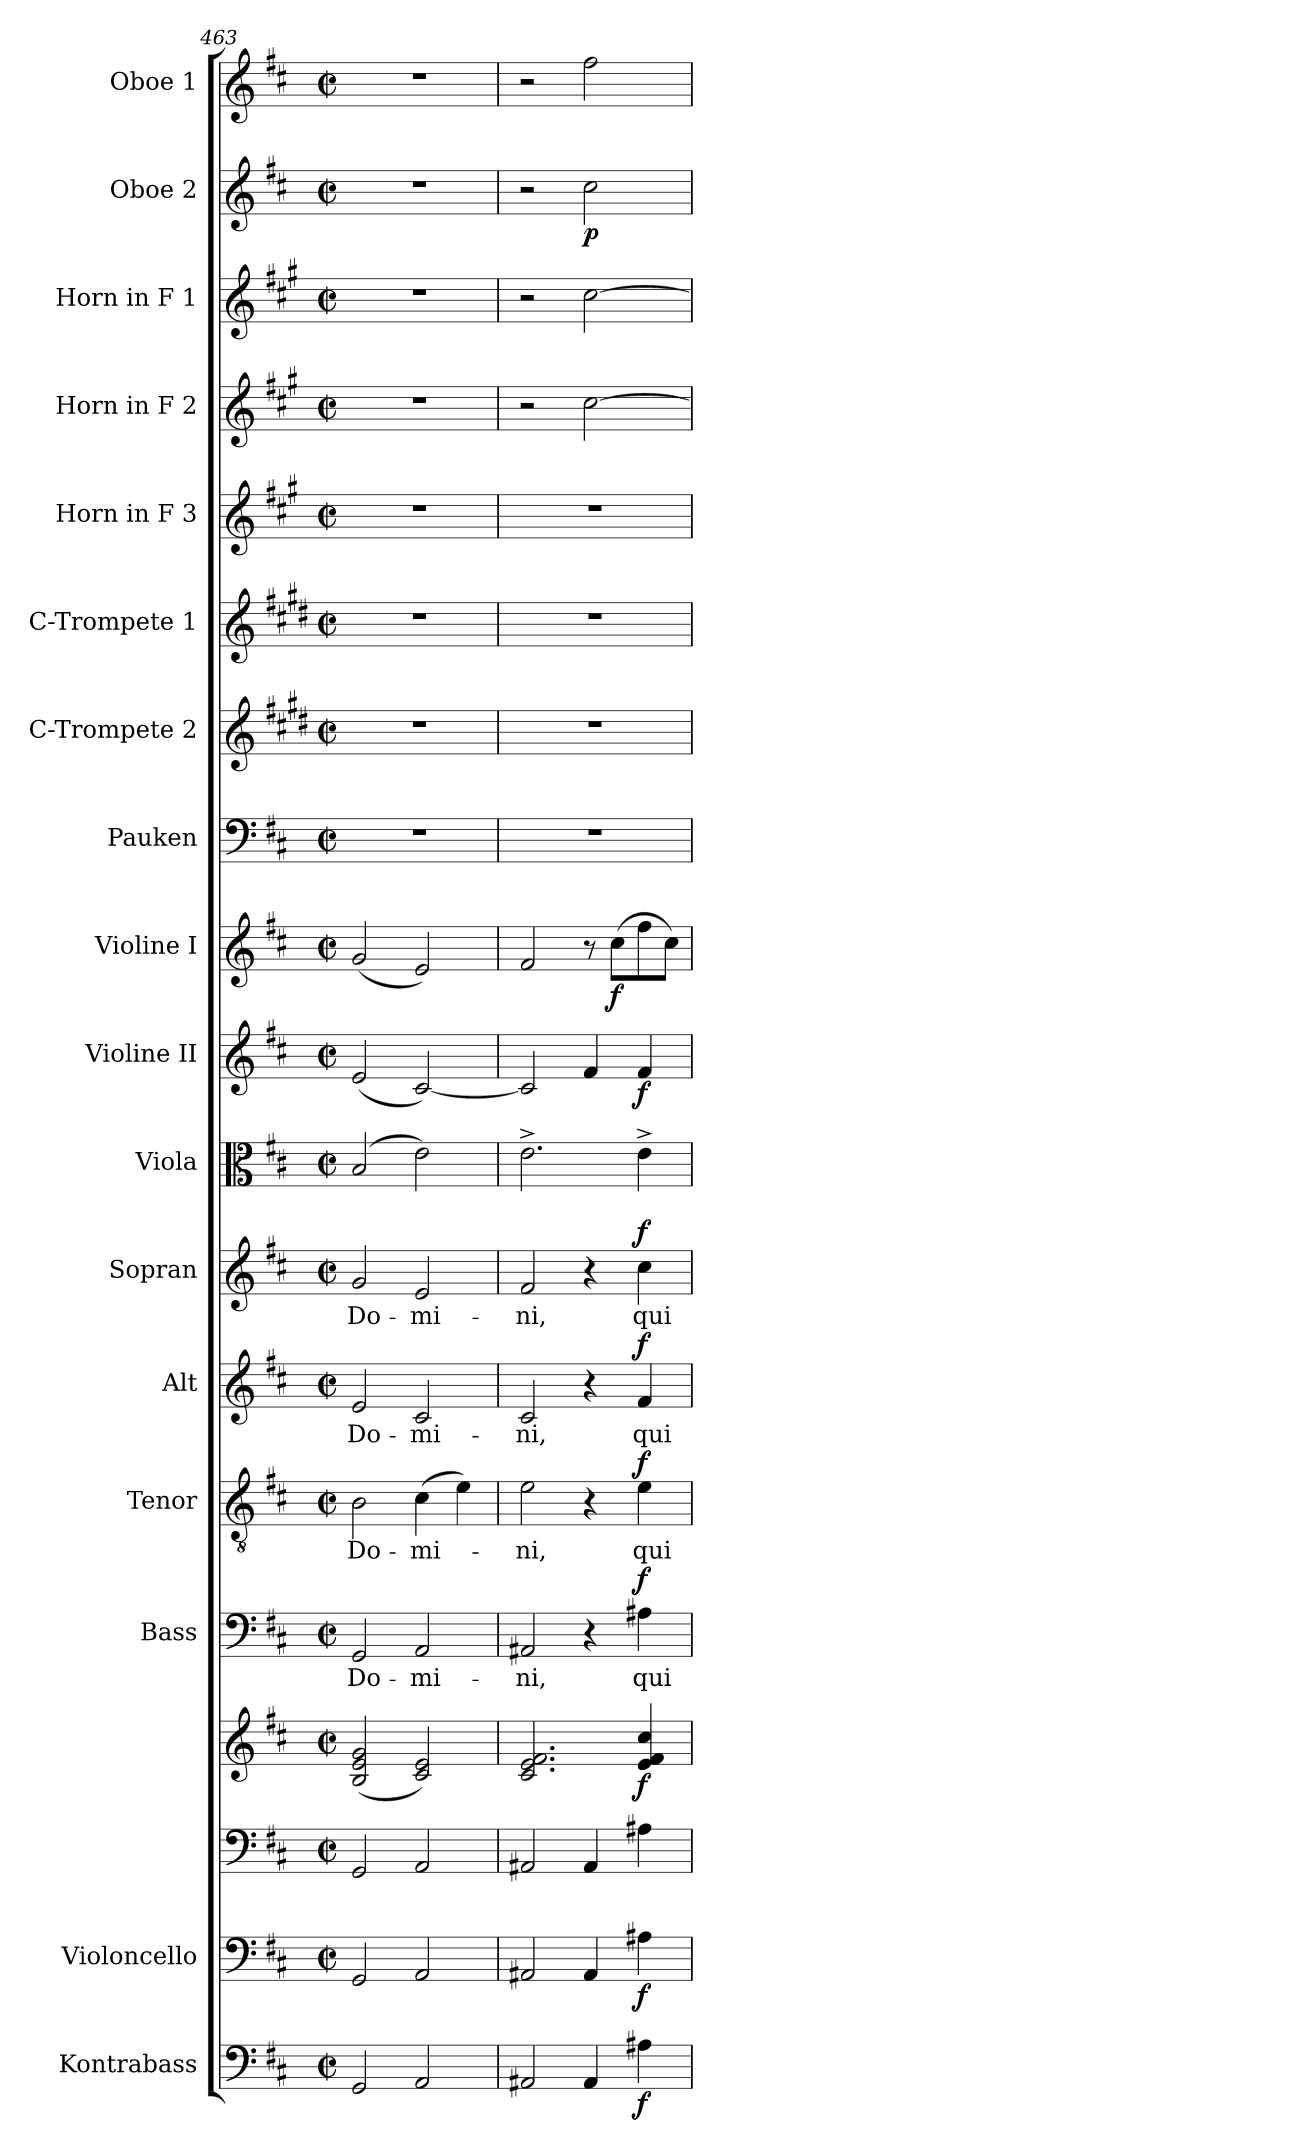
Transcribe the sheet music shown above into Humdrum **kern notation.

**kern	**dynam	**kern	**dynam	**kern	**kern	**dynam	**kern	**text	**dynam	**kern	**text	**dynam	**kern	**text	**dynam	**kern	**text	**dynam	**kern	**kern	**dynam	**kern	**dynam	**kern	**kern	**kern	**kern	**kern	**kern	**kern	**dynam	**kern
*part18	*part18	*part17	*part17	*part16	*part16	*part16	*part15	*part15	*part15	*part14	*part14	*part14	*part13	*part13	*part13	*part12	*part12	*part12	*part11	*part10	*part10	*part9	*part9	*part8	*part7	*part6	*part5	*part4	*part3	*part2	*part2	*part1
*staff19	*staff19	*staff18	*staff18	*staff17	*staff16	*staff16/17	*staff15	*staff15	*staff15	*staff14	*staff14	*staff14	*staff13	*staff13	*staff13	*staff12	*staff12	*staff12	*staff11	*staff10	*staff10	*staff9	*staff9	*staff8	*staff7	*staff6	*staff5	*staff4	*staff3	*staff2	*staff2	*staff1
*I"Kontrabass	*	*I"Violoncello	*	*	*	*	*I"Bass	*	*	*I"Tenor	*	*	*I"Alt	*	*	*I"Sopran	*	*	*I"Viola	*I"Violine II	*	*I"Violine I	*	*I"Pauken	*I"C-Trompete 2	*I"C-Trompete 1	*I"Horn in F 3	*I"Horn in F 2	*I"Horn in F 1	*I"Oboe 2	*	*I"Oboe 1
*I'Kb.	*	*I'Vc.	*	*	*	*	*I'B.	*	*	*I'T.	*	*	*I'A.	*	*	*I'S.	*	*	*I'Vla.	*I'Vl. II	*	*I'Vl. I	*	*I'Pk.	*I'C Trp. 2	*I'C Trp. 1	*	*	*	*I'Ob. 2	*	*I'Ob. 1
*clefF4	*	*clefF4	*	*clefF4	*clefG2	*	*clefF4	*	*	*clefGv2	*	*	*clefG2	*	*	*clefG2	*	*	*clefC3	*clefG2	*	*clefG2	*	*clefF4	*clefG2	*clefG2	*clefG2	*clefG2	*clefG2	*clefG2	*	*clefG2
*ITrd7c12	*	*	*	*	*	*	*	*	*	*	*	*	*	*	*	*	*	*	*	*	*	*	*	*	*ITrd1c2	*ITrd1c2	*ITrd4c7	*ITrd4c7	*ITrd4c7	*	*	*
*k[f#c#]	*	*k[f#c#]	*	*k[f#c#]	*k[f#c#]	*	*k[f#c#]	*	*	*k[f#c#]	*	*	*k[f#c#]	*	*	*k[f#c#]	*	*	*k[f#c#]	*k[f#c#]	*	*k[f#c#]	*	*k[f#c#]	*k[f#c#]	*k[f#c#]	*k[f#c#]	*k[f#c#]	*k[f#c#]	*k[f#c#]	*	*k[f#c#]
*D:	*	*D:	*	*D:	*D:	*	*D:	*	*	*D:	*	*	*D:	*	*	*D:	*	*	*D:	*D:	*	*D:	*	*D:	*D:	*D:	*D:	*D:	*D:	*D:	*	*D:
*M2/2	*	*M2/2	*	*M2/2	*M2/2	*	*M2/2	*	*	*M2/2	*	*	*M2/2	*	*	*M2/2	*	*	*M2/2	*M2/2	*	*M2/2	*	*M2/2	*M2/2	*M2/2	*M2/2	*M2/2	*M2/2	*M2/2	*	*M2/2
*met(c|)	*	*met(c|)	*	*met(c|)	*met(c|)	*	*met(c|)	*	*	*met(c|)	*	*	*met(c|)	*	*	*met(c|)	*	*	*met(c|)	*met(c|)	*	*met(c|)	*	*met(c|)	*met(c|)	*met(c|)	*met(c|)	*met(c|)	*met(c|)	*met(c|)	*	*met(c|)
=463	=463	=463	=463	=463	=463	=463	=463	=463	=463	=463	=463	=463	=463	=463	=463	=463	=463	=463	=463	=463	=463	=463	=463	=463	=463	=463	=463	=463	=463	=463	=463	=463
!	!	!	!	!	!	!	!	!LO:LY:b	!	!	!LO:LY:b	!	!	!LO:LY:b	!	!	!LO:LY:b	!	!	!	!	!	!	!	!	!	!	!	!	!	!	!
2GGG/	.	2GG/	.	2GG/	(<2B/ 2e/ 2g/	.	2GG/	Do-	.	2B\	Do-	.	2e/	Do-	.	2g/	Do-	.	(2B/	(<2e/	.	(<2g/	.	1r	1r	1r	1r	1r	1r	1r	.	1r
!	!	!	!	!	!	!	!	!LO:LY:b	!	!	!LO:LY:b	!	!	!LO:LY:b	!	!	!LO:LY:b	!	!	!	!	!	!	!	!	!	!	!	!	!	!	!
2AAA/	.	2AA/	.	2AA/	2c#/ 2e/)	.	2AA/	-mi-	.	(>4c#\	-mi-	.	2c#/	-mi-	.	2e/	-mi-	.	2e\)	[2c#/)	.	2e/)	.	.	.	.	.	.	.	.	.	.
.	.	.	.	.	.	.	.	.	.	4e\)	.	.	.	.	.	.	.	.	.	.	.	.	.	.	.	.	.	.	.	.	.	.
=464	=464	=464	=464	=464	=464	=464	=464	=464	=464	=464	=464	=464	=464	=464	=464	=464	=464	=464	=464	=464	=464	=464	=464	=464	=464	=464	=464	=464	=464	=464	=464	=464
!	!	!	!	!	!	!	!	!LO:LY:b	!	!	!LO:LY:b	!	!	!LO:LY:b	!	!	!LO:LY:b	!	!	!	!	!	!	!	!	!	!	!	!	!	!	!
2AAA#X/	.	2AA#X/	.	2AA#X/	2.c#/ 2.e/ 2.f#/	.	2AA#X/	-ni,	.	2e\	-ni,	.	2c#/	-ni,	.	2f#/	-ni,	.	2.e^>\	2c#/]	.	2f#/	.	1r	1r	1r	1r	2r	2r	2r	.	2r
!	!	!	!	!	!	!	!	!	!	!	!	!	!	!	!	!	!	!	!	!	!	!	!	!	!	!	!	!	!	!	!LO:DY:b	!
4AAA#/	.	4AA#/	.	4AA#/	.	.	4r	.	.	4r	.	.	4r	.	.	4r	.	.	.	4f#/	.	8r	.	.	.	.	.	[2f#\	[2f#\	2cc#\	p	2ff#\
!	!	!	!	!	!	!	!	!	!	!	!	!	!	!	!	!	!	!	!	!	!	!	!LO:DY:b	!	!	!	!	!	!	!	!	!
.	.	.	.	.	.	.	.	.	.	.	.	.	.	.	.	.	.	.	.	.	.	(>8cc#\L	f	.	.	.	.	.	.	.	.	.
!	!LO:DY:b	!	!LO:DY:b	!	!	!LO:DY:b	!	!LO:LY:b	!LO:DY:a	!	!LO:LY:b	!LO:DY:a	!	!LO:LY:b	!LO:DY:a	!	!LO:LY:b	!LO:DY:a	!	!	!LO:DY:b	!	!	!	!	!	!	!	!	!	!	!
4AA#X\	f	4A#X\	f	4A#X\	4e/ 4f#/ 4cc#/	f	4A#X\	qui	f	4e\	qui	f	4f#/	qui	f	4cc#\	qui	f	4e^>\	4f#/	f	8ff#\	.	.	.	.	.	.	.	.	.	.
.	.	.	.	.	.	.	.	.	.	.	.	.	.	.	.	.	.	.	.	.	.	8cc#\J)	.	.	.	.	.	.	.	.	.	.
=	=	=	=	=	=	=	=	=	=	=	=	=	=	=	=	=	=	=	=	=	=	=	=	=	=	=	=	=	=	=	=	=
*-	*-	*-	*-	*-	*-	*-	*-	*-	*-	*-	*-	*-	*-	*-	*-	*-	*-	*-	*-	*-	*-	*-	*-	*-	*-	*-	*-	*-	*-	*-	*-	*-
